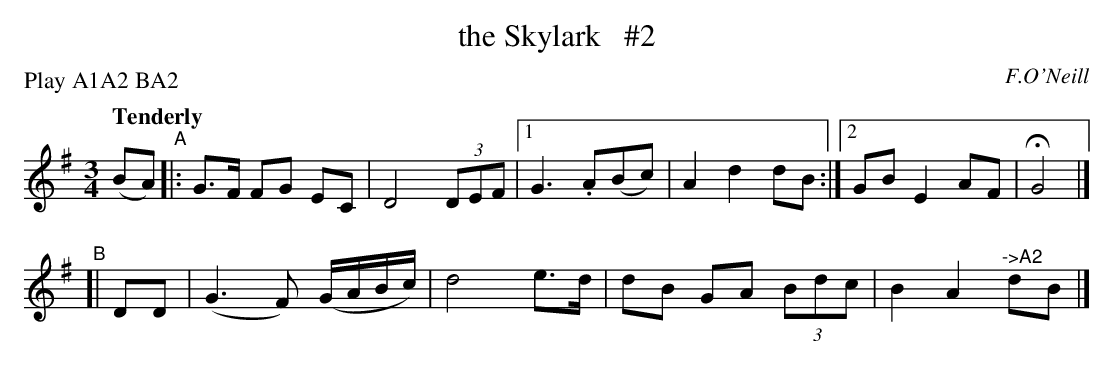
X:1
T: the Skylark   #2
O: F.O'Neill
P: Play A1A2 BA2
Q: "Tenderly"
M: 3/4
L: 1/8
K: G
(BA) "^A"|: G>F FG EC | D4 (3DEF |1 G3 .A(Bc) | A2 d2 dB :|2 GB E2 AF | HG4 |]
"^B"[| DD  | (G3 F) (G/A/B/c/) | d4 e>d | dB GA (3Bdc | B2 A2 "^->A2"dB |]
